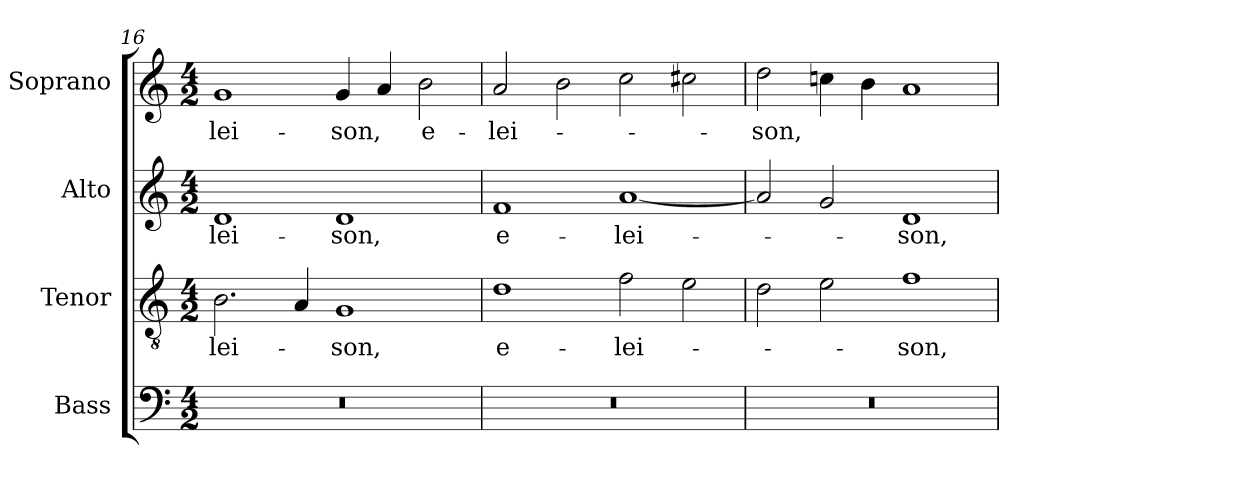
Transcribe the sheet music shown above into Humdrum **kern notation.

**kern	**kern	**text	**kern	**text	**kern	**text
*part4	*part3	*part3	*part2	*part2	*part1	*part1
*staff4	*staff3	*staff3	*staff2	*staff2	*staff1	*staff1
*I"Bass	*I"Tenor	*	*I"Alto	*	*I"Soprano	*
*clefF4	*clefGv2	*	*clefG2	*	*clefG2	*
*k[]	*k[]	*	*k[]	*	*k[]	*
*C:	*C:	*	*C:	*	*C:	*
*M4/2	*M4/2	*	*M4/2	*	*M4/2	*
=16	=16	=16	=16	=16	=16	=16
0r	2.B\	-lei-	1d	-lei-	1g	-lei-
.	4A/	.	.	.	.	.
.	1G	-son,	1d	-son,	4g/	-son,
.	.	.	.	.	4a/	.
.	.	.	.	.	2b\	e-
=17	=17	=17	=17	=17	=17	=17
0r	1d	e-	1f	e-	2a/	-lei-
.	.	.	.	.	2b\	.
.	2f\	-lei-	[1a	-lei-	2cc\	.
.	2e\	.	.	.	2cc#X\	.
=18	=18	=18	=18	=18	=18	=18
0r	2d\	.	2a/]	.	2dd\	-son,
.	2e\	.	2g/	.	4ccn\	.
.	.	.	.	.	4b\	.
.	1f	-son,	1d	-son,	1a	.
=	=	=	=	=	=	=
*-	*-	*-	*-	*-	*-	*-
